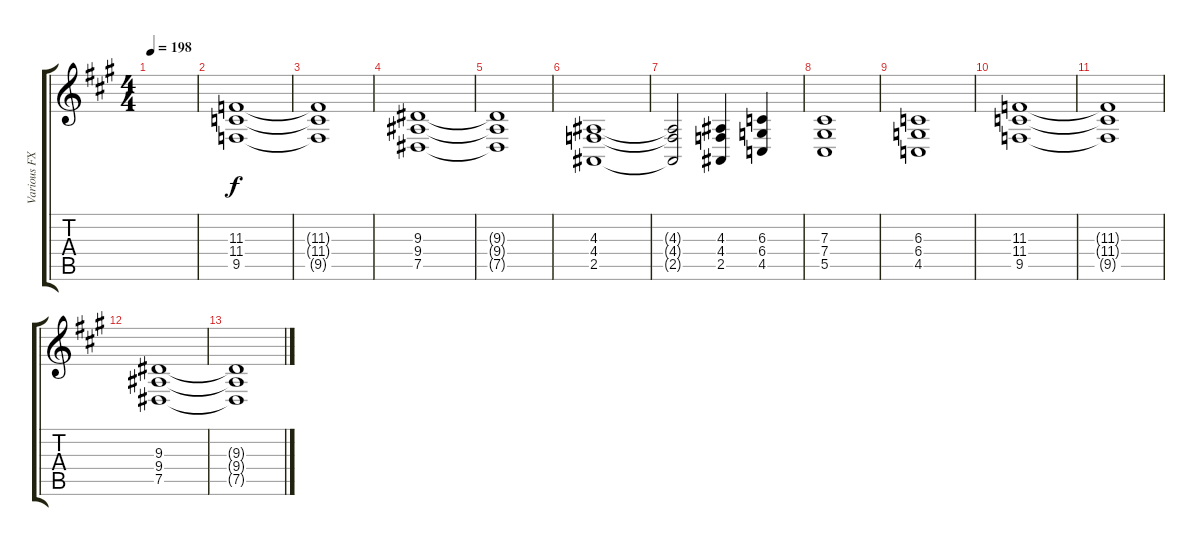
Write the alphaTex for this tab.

\track ("Various FX" "Various FX") {instrument choiraahs}
\staff {score tabs}
\tuning (Eb4 Bb3 Gb3 Db3 Ab2 Eb2) {hide}
\ts (4 4)
\tempo 198
\clef g2
\ks f#minor
|
(11.3 11.4 9.5).1{volume 12 instrument distortionguitar} |
(11.3{t} 11.4{t} 9.5{t}).1 |
(9.3 9.4 7.5).1 |
(9.3{t} 9.4{t} 7.5{t}).1 |
(4.3 4.4 2.5).1 |
(4.3{t} 4.4{t} 2.5{t}).2 (4.3 4.4 2.5).4 (6.3 6.4 4.5).4 |
(7.3 7.4 5.5).1 |
(6.3 6.4 4.5).1 |
(11.3 11.4 9.5).1 |
(11.3{t} 11.4{t} 9.5{t}).1 |
(9.3 9.4 7.5).1 |
(9.3{t} 9.4{t} 7.5{t}).1
